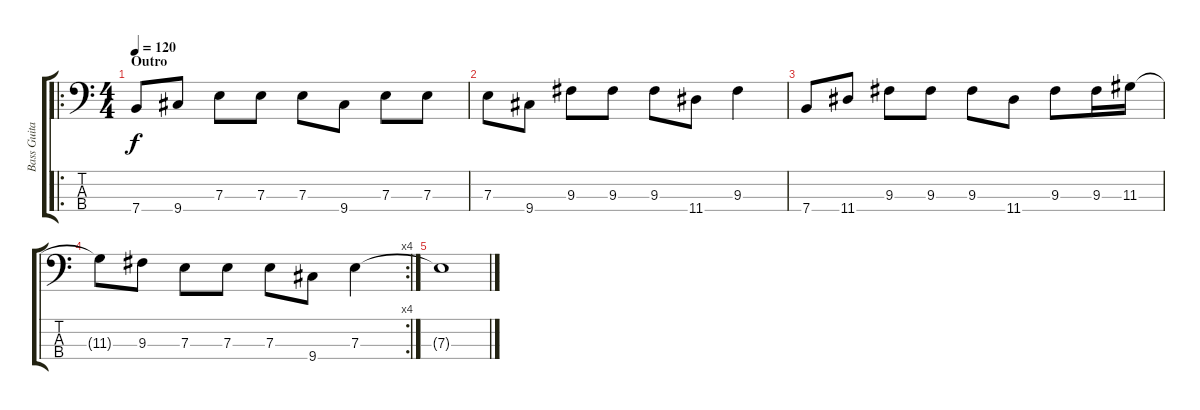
\track ("Bass Guitar" "Bass Guita") {instrument electricbassfinger}
\staff {score tabs}
\tuning (G2 D2 A1 E1) {hide}
\ro
\ts (4 4)
\section ("" "Outro")
\tempo 120
\clef f4
\ks c
7.4.8{dy f} 9.4.8 7.3.8 7.3.8 7.3.8 9.4.8 7.3.8 7.3.8 |
7.3.8 9.4.8 9.3.8 9.3.8 9.3.8 11.4.8 9.3.4 |
7.4.8 11.4.8 9.3.8 9.3.8 9.3.8 11.4.8 9.3.8 9.3.16 11.3.16 |
\rc 4
11.3{t}.8 9.3.8 7.3.8 7.3.8 7.3.8 9.4.8 7.3.4 |
7.3{t}.1
